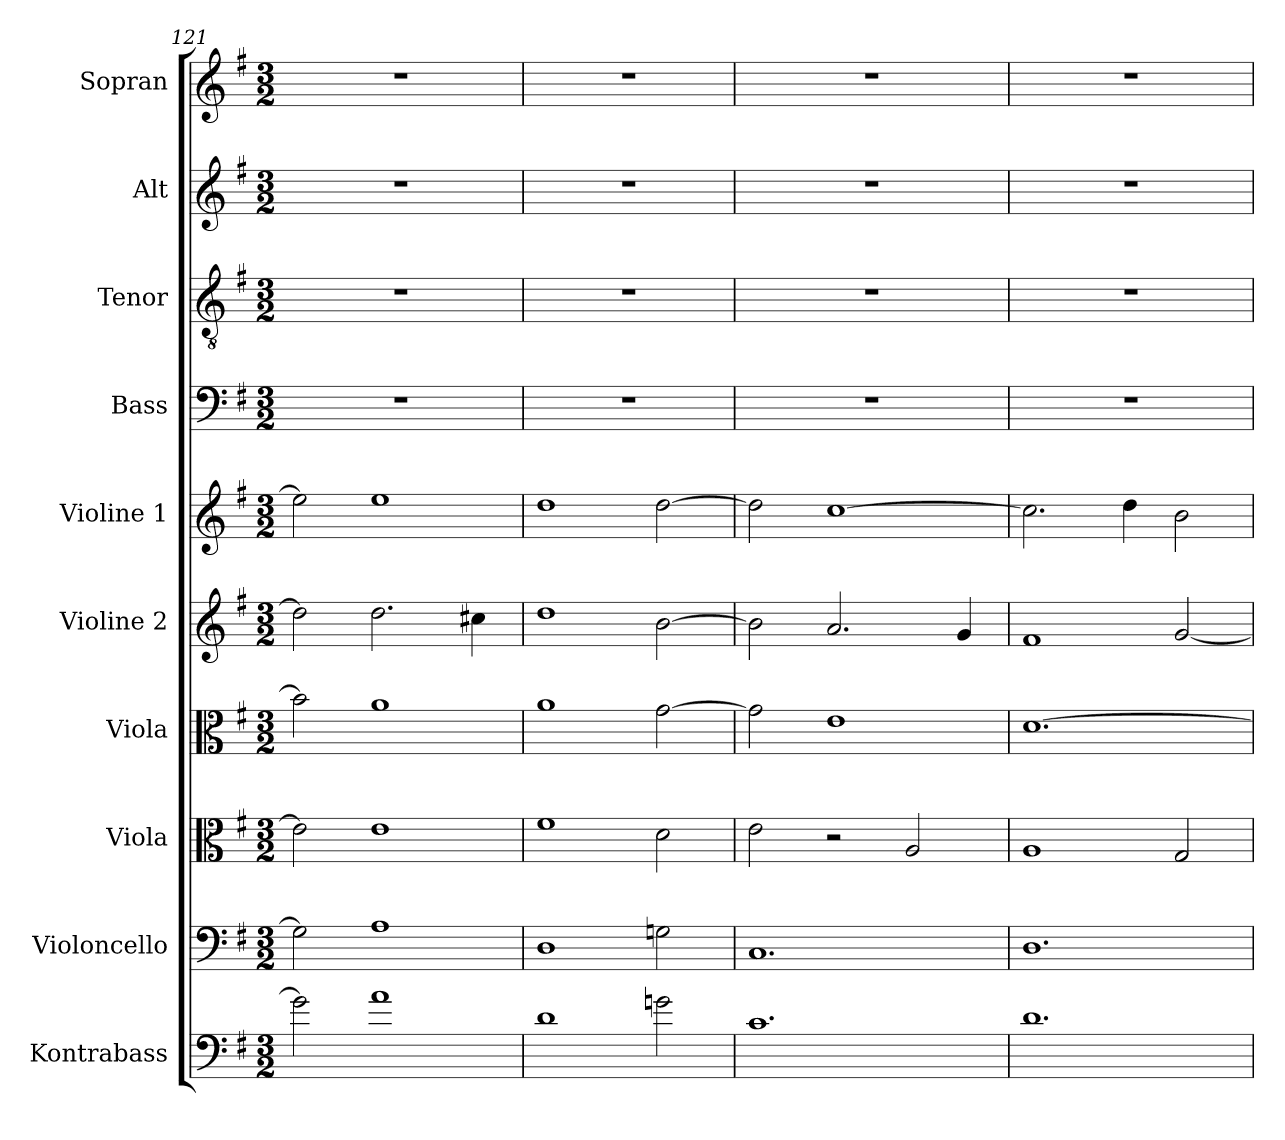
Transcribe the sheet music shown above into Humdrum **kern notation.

**kern	**kern	**kern	**kern	**kern	**kern	**kern	**kern	**kern	**kern
*part10	*part9	*part8	*part7	*part6	*part5	*part4	*part3	*part2	*part1
*staff10	*staff9	*staff8	*staff7	*staff6	*staff5	*staff4	*staff3	*staff2	*staff1
*I"Kontrabass	*I"Violoncello	*I"Viola	*I"Viola	*I"Violine 2	*I"Violine 1	*I"Bass	*I"Tenor	*I"Alt	*I"Sopran
*I'Kb.	*I'Vc.	*I'Vla.	*I'Vla.	*I'Vl. 2	*I'Vl. 1	*I'B.	*I'T.	*I'A.	*I'S.
*clefF4	*clefF4	*clefC3	*clefC3	*clefG2	*clefG2	*clefF4	*clefGv2	*clefG2	*clefG2
*ITrd7c12	*	*	*	*	*	*	*ITrd7c12	*	*
*k[f#]	*k[f#]	*k[f#]	*k[f#]	*k[f#]	*k[f#]	*k[f#]	*k[f#]	*k[f#]	*k[f#]
*G:	*G:	*G:	*G:	*G:	*G:	*G:	*G:	*G:	*G:
*M3/2	*M3/2	*M3/2	*M3/2	*M3/2	*M3/2	*M3/2	*M3/2	*M3/2	*M3/2
=121	=121	=121	=121	=121	=121	=121	=121	=121	=121
!	!	!	!	!	!	!LO:N:vis=1	!LO:N:vis=1	!LO:N:vis=1	!LO:N:vis=1
2G#i\]	2G#i\]	2ei\]	2bi\]	2ddi\]	2eei\]	1.r	1.r	1.r	1.r
1Ai	1Ai	1ei	1ai	2.ddi\	1eei	.	.	.	.
.	.	.	.	4cc#Xi\	.	.	.	.	.
=122	=122	=122	=122	=122	=122	=122	=122	=122	=122
!	!	!	!	!	!	!LO:N:vis=1	!LO:N:vis=1	!LO:N:vis=1	!LO:N:vis=1
1Di	1Di	1f#i	1ai	1ddi	1ddi	1.r	1.r	1.r	1.r
2Gni\	2Gni\	2di\	[2gi\	[2bi\	[2ddi\	.	.	.	.
=123	=123	=123	=123	=123	=123	=123	=123	=123	=123
!	!	!	!	!	!	!LO:N:vis=1	!LO:N:vis=1	!LO:N:vis=1	!LO:N:vis=1
1.Ci	1.Ci	2ei\	2gi\]	2bi\]	2ddi\]	1.r	1.r	1.r	1.r
.	.	2r	1ei	2.ai/	[1cci	.	.	.	.
.	.	2Ai/	.	.	.	.	.	.	.
.	.	.	.	4gi/	.	.	.	.	.
=124	=124	=124	=124	=124	=124	=124	=124	=124	=124
!	!	!	!	!	!	!LO:N:vis=1	!LO:N:vis=1	!LO:N:vis=1	!LO:N:vis=1
1.Di	1.Di	1Ai	[1.di	1f#i	2.cci\]	1.r	1.r	1.r	1.r
.	.	.	.	.	4ddi\	.	.	.	.
.	.	2Gi/	.	[2gi/	2bi\	.	.	.	.
=	=	=	=	=	=	=	=	=	=
*-	*-	*-	*-	*-	*-	*-	*-	*-	*-
